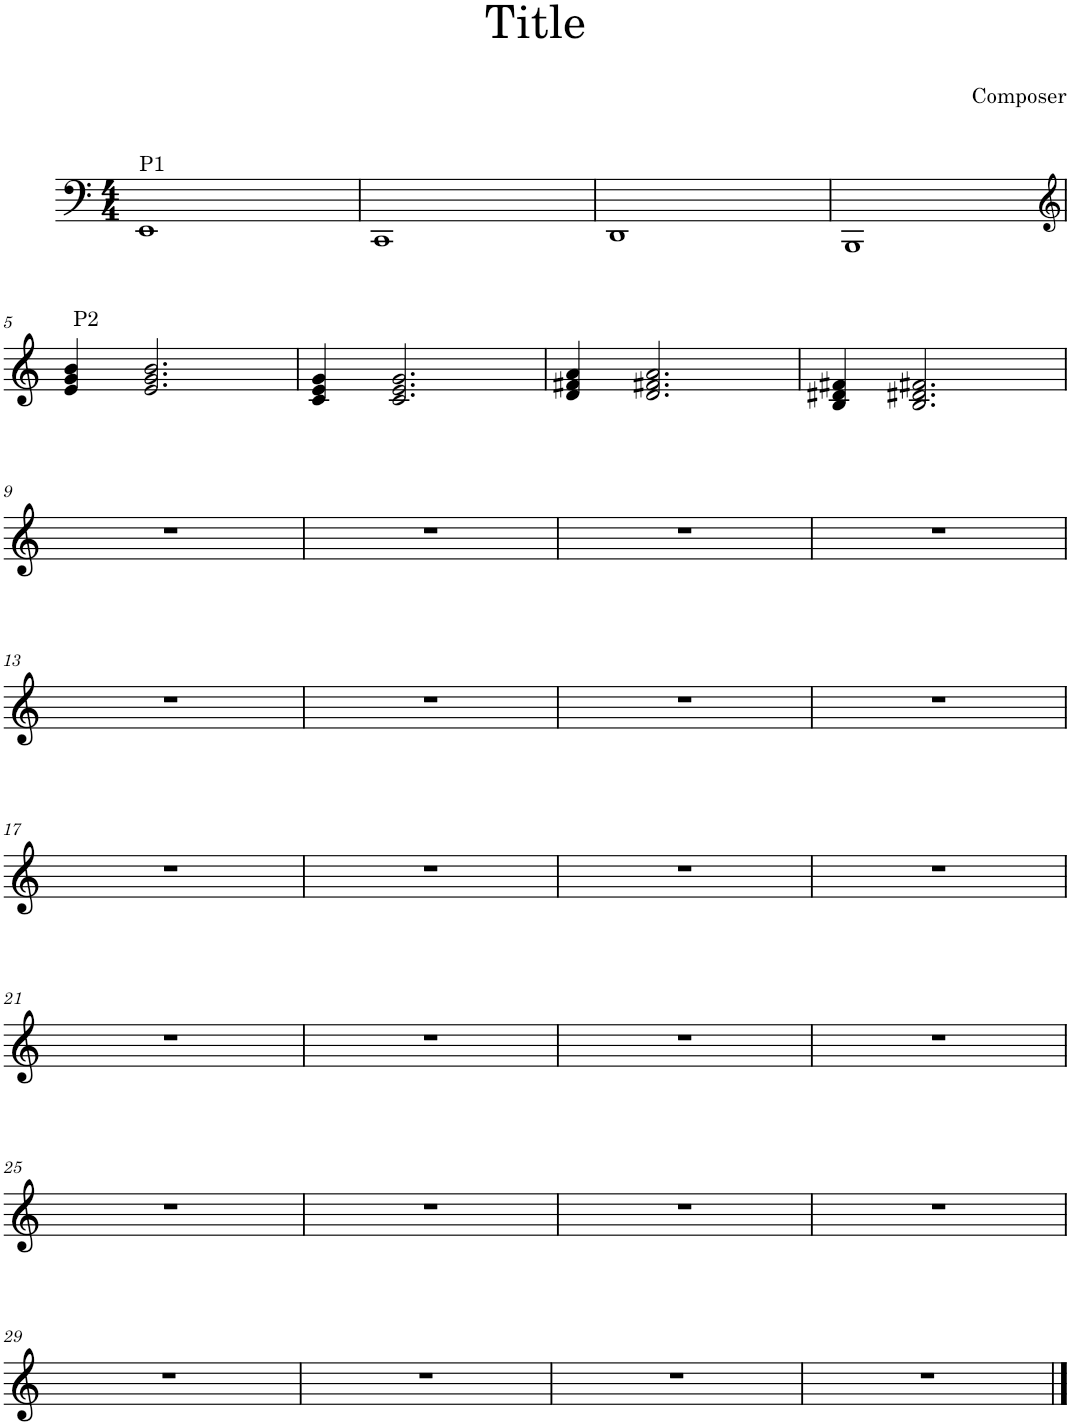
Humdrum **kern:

**kern
*part1
*staff1
*I"Piano
*I'Pno.
*clefF4
*k[]
*M4/4
=1
!LO:TX:a:t=P1
1EE
=2
1CC
=3
1DD
=4
1BBB
!!LO:LB:g=z
=5
*clefG2
!LO:TX:a:t=P2
4e/ 4g/ 4b/
2.e/ 2.g/ 2.b/
=6
4c/ 4e/ 4g/
2.c/ 2.e/ 2.g/
=7
4d/ 4f#X/ 4a/
2.d/ 2.f#X/ 2.a/
=8
4B/ 4d#X/ 4f#X/
2.B/ 2.d#X/ 2.f#X/
!!LO:LB:g=z
=9
1r
=10
1r
=11
1r
=12
1r
!!LO:LB:g=z
=13
1r
=14
1r
=15
1r
=16
1r
!!LO:LB:g=z
=17
1r
=18
1r
=19
1r
=20
1r
!!LO:LB:g=z
=21
1r
=22
1r
=23
1r
=24
1r
!!LO:LB:g=z
=25
1r
=26
1r
=27
1r
=28
1r
!!LO:LB:g=z
=29
1r
=30
1r
=31
1r
=32
1r
==
*-
